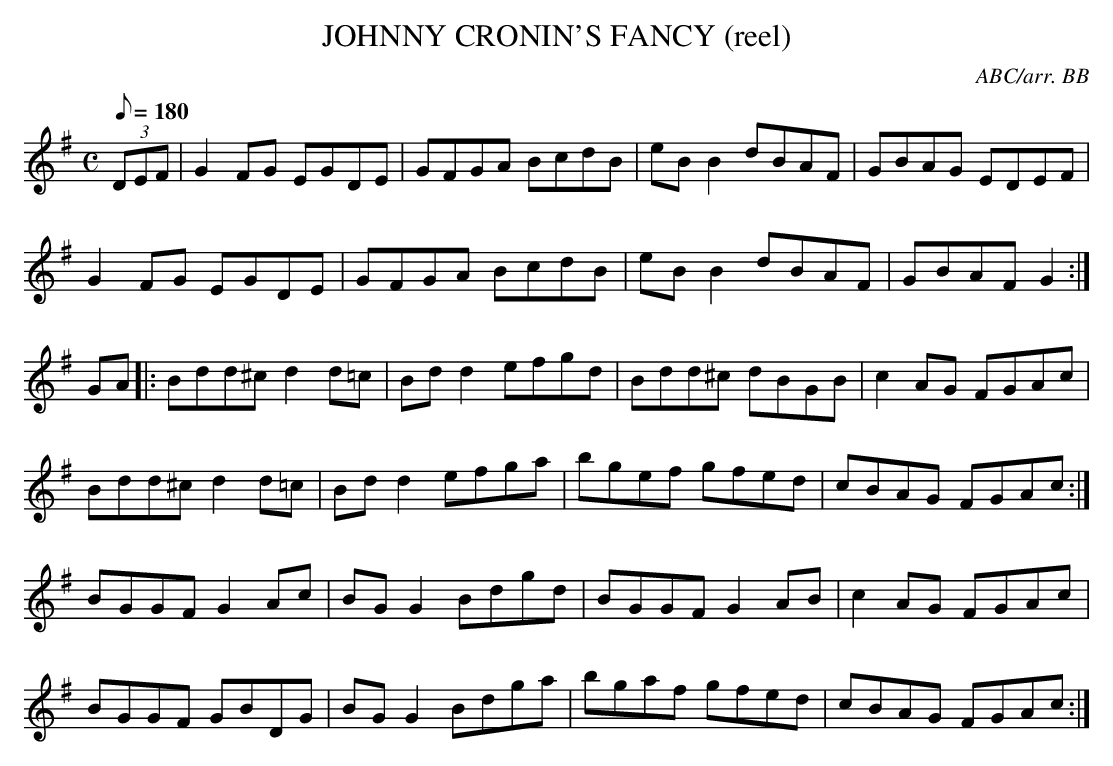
X:1
T:JOHNNY CRONIN'S FANCY (reel)
C:ABC/arr. BB
for Johnny Cronin (great Kerry fiddler, brother of Paddy, passed away
in NY in 1991). But (1) it's not in Paddy's tune book (tunefolder 51)
(2) there's a tune in O'Neill's "Waifs & Strays" called "Kitty O'Neill"
which is basically a 2-part version of this tune - maybe POB composed
only the third part?
L:1/8
M:C
Q:180
K:G
(3DEF|G2FG EGDE|GFGA BcdB|eBB2 dBAF|GBAG EDEF|
G2FG EGDE|GFGA BcdB|eBB2 dBAF|GBAF G2 :|
GA|: Bdd^c d2d=c|Bdd2 efgd|Bdd^c dBGB|c2AG FGAc|
Bdd^c d2d=c|Bdd2 efga|bgef gfed|cBAG FGAc :|
BGGF G2Ac|BGG2 Bdgd|BGGF G2AB|c2AG FGAc|
BGGF GBDG|BGG2 Bdga|bgaf gfed|cBAG FGAc :|
